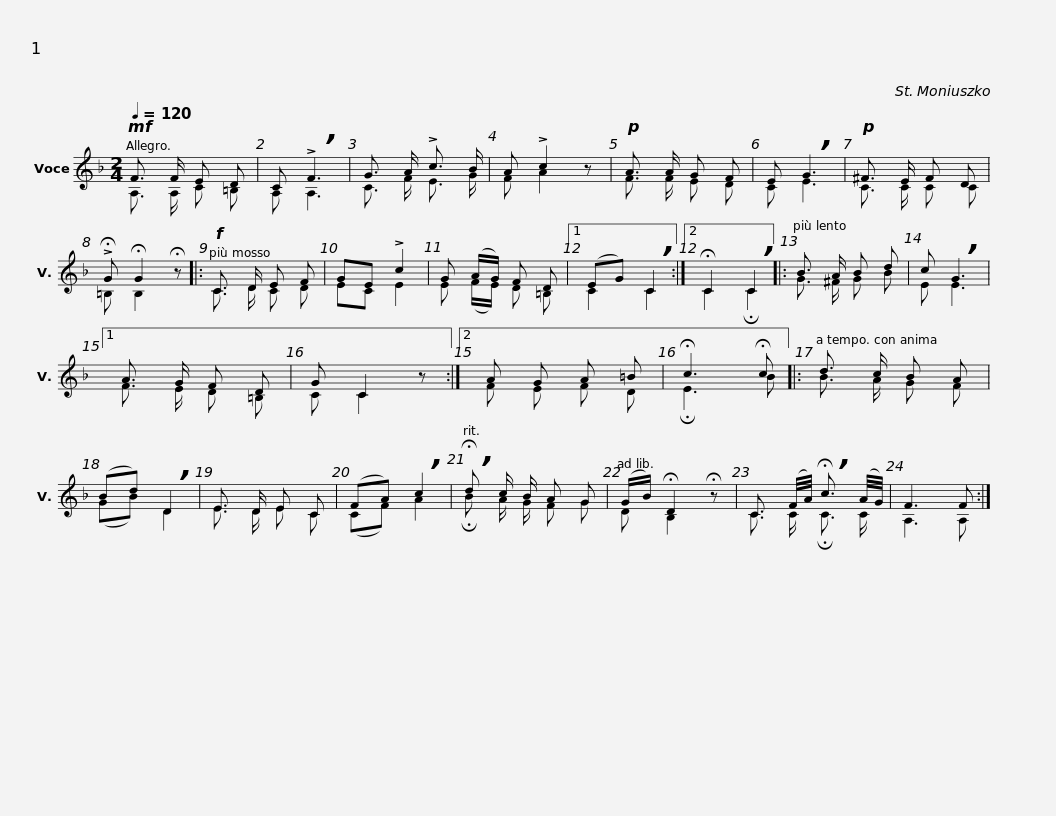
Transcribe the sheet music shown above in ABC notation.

X:1
%%score ( 1 2 )
L:1/8
Q:1/4=120
M:2/4
I:linebreak $
K:F
V:1 treble
V:2 treble
V:1
!mf! F3/2 F/ E D | C !>!!breath!F3 | G3/2 A/ !>!c3/2 B/ | A !>!c2 z |!p! A3/2 A/ G F | %5
 E !breath!G3 |$!p! ^F3/2 E/ F D | !>!!fermata!G !fermata!G2 !fermata!z |:!f! C3/2 D/ E F | GE !>!c2 | %10
 G (A/G/) F D |1$ (EG) !breath!C2 :|2 !fermata!C2 !breath!C2 |: B3/2 A/ B d | c !breath!G3 |1 %15
 A3/2 G/ F D | G C2 z :|2$ A G A =B | !fermata!c3 !fermata!c |: d3/2 c/ B A | %20
 (Bd) !breath!D2 | E3/2 D/ E C |$ (FA) !breath!c2 | !breath!!fermata!d c/ B/ A G | (G/B/) !fermata!D2 !fermata!z | %25
 C3/2 (F/4A/4) !breath!!fermata!c3/2 (A/4G/4) | F3 F :| %27
V:2
 A,3/2 A,/ C =B, | A, A,3 | C3/2 F/ E3/2 G/ | F A2 z | F3/2 F/ E D | %5
 C E3 |$ C3/2 C/ C C | =B, B,2 z |: C3/2 D/ C D | EC E2 | %10
 E (F/E/) D =B, |1$ C2 C2 :|2 C2 !fermata!C2 |: G3/2 ^F/ G B | E E3 |1 %15
 F3/2 E/ D =B, | C C2 z :|2$ F E F D | !fermata!E3 B |: B3/2 A/ G F | %20
 (GB) D2 | E3/2 D/ E C |$ (CF) A2 | !fermata!B A/ G/ F G | D B,2 z | %25
 C3/2 C/ !fermata!C3/2 C/ | A,3 A, :| %27
